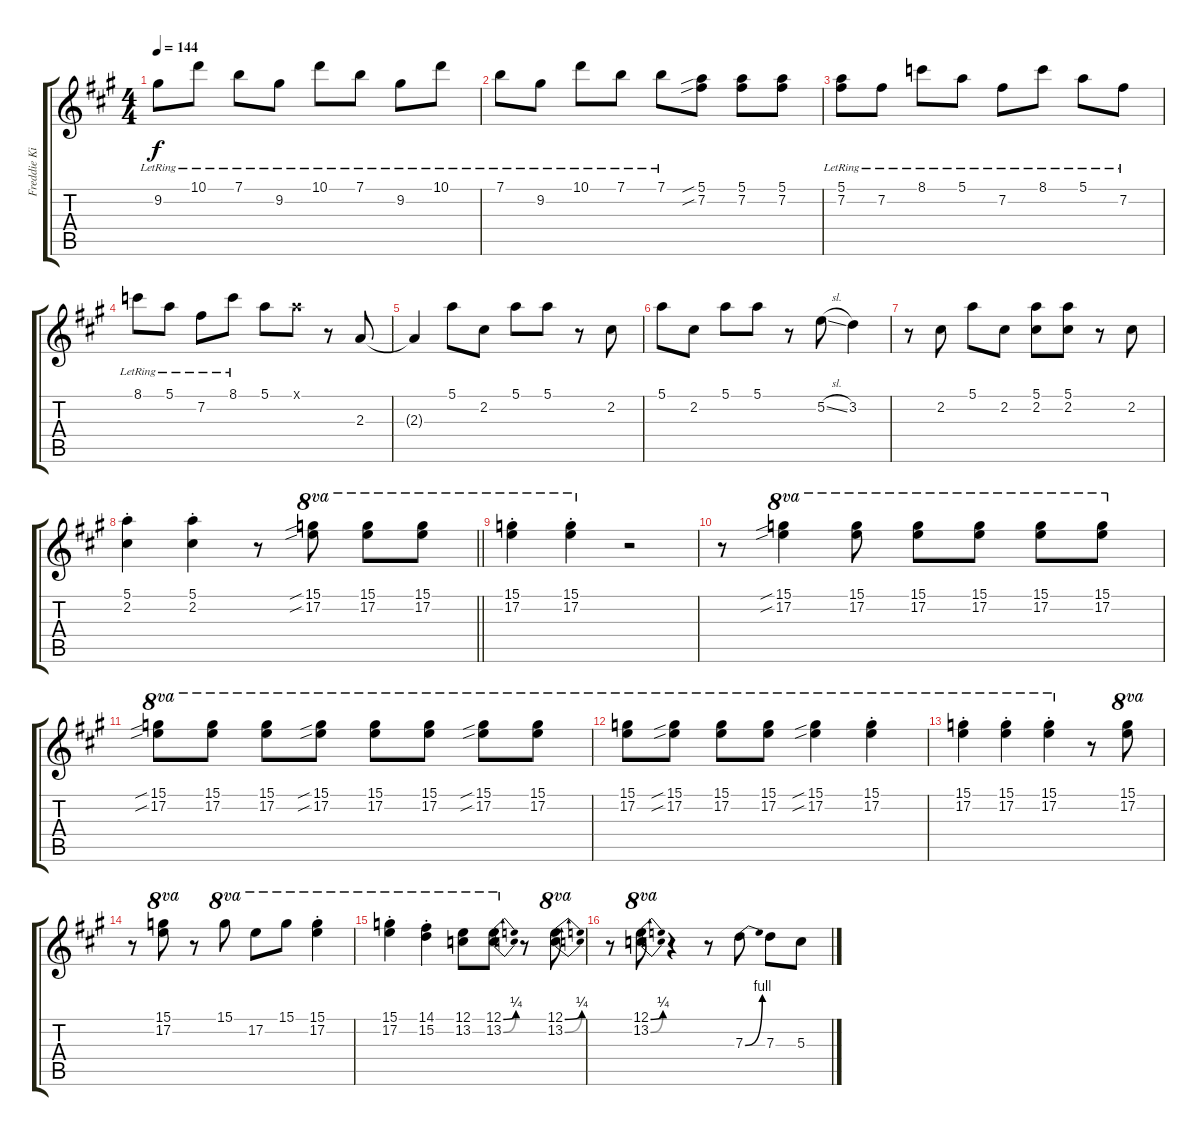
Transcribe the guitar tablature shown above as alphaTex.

\track ("Freddie King - Guitar" "Freddie Ki") {instrument electricguitarclean}
\staff {score tabs}
\tuning (E4 B3 G3 D3 A2 E2) {hide}
\ts (4 4)
\tempo 144
\clef g2
\ks a
9.2{lr}.8{dy f} 10.1{lr}.8 7.1{lr}.8 9.2{lr}.8 10.1{lr}.8 7.1{lr}.8 9.2{lr}.8 10.1{lr}.8 |
7.1{lr}.8 9.2{lr}.8 10.1{lr}.8 7.1{lr}.8 7.1{lr}.8 (5.1{sib} 7.2{sib}).8 (5.1 7.2).8 (5.1 7.2).8 |
(5.1{lr} 7.2{lr}).8 7.2{lr}.8 8.1{lr}.8 5.1{lr}.8 7.2{lr}.8 8.1{lr}.8 5.1{lr}.8 7.2{lr}.8 |
8.1{lr}.8 5.1{lr}.8 7.2{lr}.8 8.1{lr}.8 5.1.8 5.1{x}.8 r.8 2.3.8 |
2.3{t}.4 5.1.8 2.2.8 5.1.8 5.1.8 r.8 2.2.8 |
5.1.8 2.2.8 5.1.8 5.1.8 r.8 5.2{sl}.8 3.2.4 |
r.8 2.2.8 5.1.8 2.2.8 (5.1 2.2).8 (5.1 2.2).8 r.8 2.2.8 |
\barLineRight lightlight
(5.1{st} 2.2{st}).4 (5.1{st} 2.2{st}).4 r.8 (15.1{sib} 17.2{sib}).8{ot 8va} (15.1 17.2).8{ot 8va} (15.1 17.2).8{ot 8va} |
(15.1{st} 17.2{st}).4{ot 8va} (15.1{st} 17.2{st}).4{ot 8va} r.2 |
r.8 (15.1{sib} 17.2{sib}).4{ot 8va} (15.1 17.2).8{ot 8va} (15.1 17.2).8{ot 8va} (15.1 17.2).8{ot 8va} (15.1 17.2).8{ot 8va} (15.1 17.2).8{ot 8va} |
(15.1{sib} 17.2{sib}).8{ot 8va} (15.1 17.2).8{ot 8va} (15.1 17.2).8{ot 8va} (15.1{sib} 17.2{sib}).8{ot 8va} (15.1 17.2).8{ot 8va} (15.1 17.2).8{ot 8va} (15.1{sib} 17.2{sib}).8{ot 8va} (15.1 17.2).8{ot 8va} |
(15.1 17.2).8{ot 8va} (15.1{sib} 17.2{sib}).8{ot 8va} (15.1 17.2).8{ot 8va} (15.1 17.2).8{ot 8va} (15.1{sib} 17.2{sib}).4{ot 8va} (15.1{st} 17.2{st}).4{ot 8va} |
(15.1{st} 17.2{st}).4{ot 8va} (15.1{st} 17.2{st}).4{ot 8va} (15.1{st} 17.2{st}).4{ot 8va} r.8 (15.1 17.2).8{ot 8va} |
r.8 (15.1 17.2).8{ot 8va} r.8 15.1.8{ot 8va} 17.2.8{ot 8va} 15.1.8{ot 8va} (15.1{st} 17.2{st}).4{ot 8va} |
(15.1{st} 17.2{st}).4{ot 8va} (14.1{st} 15.2{st}).4{ot 8va} (12.1 13.2).8{ot 8va} (12.1{be (bend 0 0 60 1)} 13.2{be (bend 0 0 60 1)}).8{ot 8va} r.8 (12.1{be (bend 0 0 60 1)} 13.2{be (bend 0 0 60 1)}).8{ot 8va} |
r.8 (12.1{be (bend 0 0 60 1)} 13.2{be (bend 0 0 60 1)}).8{ot 8va} r.4 r.8 7.3{be (bend 0 0 60 4)}.8 7.3.8 5.3.8
